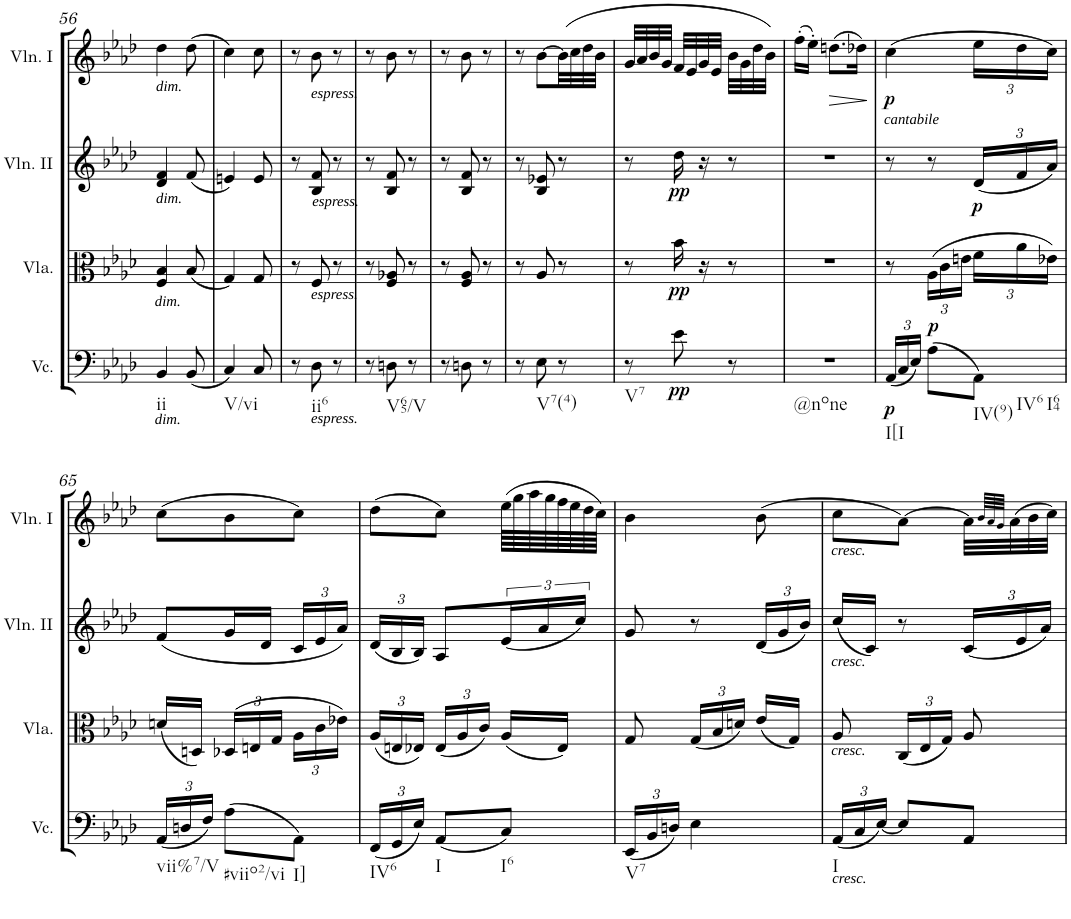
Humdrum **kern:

**kern	**dynam	**kern	**dynam	**kern	**dynam	**kern	**dynam
*part4	*part4	*part3	*part3	*part2	*part2	*part1	*part1
*staff4	*staff4	*staff3	*staff3	*staff2	*staff2	*staff1	*staff1
*I"Violoncello	*	*I"Viola	*	*I"Violin II	*	*I"Violin I	*
*I'Vc.	*	*I'Vla.	*	*I'Vln. II	*	*I'Vln. I	*
!!LO:PB:g=z
*clefF4	*	*clefC3	*	*clefG2	*	*clefG2	*
*k[b-e-a-d-]	*	*k[b-e-a-d-]	*	*k[b-e-a-d-]	*	*k[b-e-a-d-]	*
*A-:	*	*A-:	*	*A-:	*	*A-:	*
*M3/8	*	*M3/8	*	*M3/8	*	*M3/8	*
=56	=56	=56	=56	=56	=56	=56	=56
!	!	!	!	!	!	!LO:TX:b:i:t=dim.	!
!	!	!	!	!LO:TX:b:i:t=dim.	!	!	!
!	!	!LO:TX:b:i:t=dim.	!	!	!	!	!
!LO:TX:b:i:t=dim.	!	!	!	!	!	!	!
!LO:TX:b:t=ii	!	!	!	!	!	!	!
4BB-/	.	4F/ 4B-/	.	4d-/ 4f/	.	4dd-\	.
(8BB-/	.	(8B-/	.	(8f/	.	(8dd-\	.
=57	=57	=57	=57	=57	=57	=57	=57
!LO:TX:b:t=V/vi	!	!	!	!	!	!	!
4C/)	.	4G/)	.	4en/)	.	4cc\)	.
8C/	.	8G/	.	8e/	.	8cc\	.
=58	=58	=58	=58	=58	=58	=58	=58
8r	.	8r	.	8r	.	8r	.
!	!	!	!	!	!	!LO:TX:b:i:t=espress.	!
!	!	!	!	!LO:TX:b:i:t=espress.	!	!	!
!	!	!LO:TX:b:i:t=espress.	!	!	!	!	!
!LO:TX:b:i:t=espress.	!	!	!	!	!	!	!
!LO:TX:b:t=ii6	!	!	!	!	!	!	!
8D-\	.	8F/	.	8B-/ 8f/	.	8b-\	.
8r	.	8r	.	8r	.	8r	.
=59	=59	=59	=59	=59	=59	=59	=59
8r	.	8r	.	8r	.	8r	.
!LO:TX:b:t=V65/V	!	!	!	!	!	!	!
8Dn\	.	8F/ 8A-X/	.	8B-/ 8f/	.	8b-\	.
8r	.	8r	.	8r	.	8r	.
=60	=60	=60	=60	=60	=60	=60	=60
8r	.	8r	.	8r	.	8r	.
8Dn\	.	8F/ 8A-/	.	8B-/ 8f/	.	8b-\	.
8r	.	8r	.	8r	.	8r	.
=61	=61	=61	=61	=61	=61	=61	=61
8r	.	8r	.	8r	.	8r	.
!LO:TX:b:t=V7(4)	!	!	!	!	!	!	!
8E-\	.	8A-/	.	8B-/ 8e-X/	.	[8b-\L	.
8r	.	8r	.	8r	.	(32b-\LL]	.
.	.	.	.	.	.	32cc\	.
.	.	.	.	.	.	32dd-\	.
.	.	.	.	.	.	32b-\JJJ	.
=62	=62	=62	=62	=62	=62	=62	=62
!LO:TX:b:t=V7	!	!	!	!	!	!	!
8r	.	8r	.	8r	.	32g/LLL	.
.	.	.	.	.	.	32a-/	.
.	.	.	.	.	.	32b-/	.
.	.	.	.	.	.	32g/JJJ	.
!	!LO:DY:b	!	!LO:DY:b	!	!LO:DY:b	!	!
8e-\	pp	16b-\	pp	16dd-\	pp	32f/LLL	.
.	.	.	.	.	.	32e-/	.
.	.	16r	.	16r	.	32g/	.
.	.	.	.	.	.	32e-/JJJ	.
8r	.	8r	.	8r	.	32b-\LLL	.
.	.	.	.	.	.	32g\	.
.	.	.	.	.	.	32dd-\	.
.	.	.	.	.	.	32b-\JJJ)	.
=63	=63	=63	=63	=63	=63	=63	=63
!LO:TX:b:t=@none	!	!	!	!	!	!	!
4.r	.	4.r	.	4.r	.	(16ff'\LL	.
.	.	.	.	.	.	16ee-'\JJ)	.
!	!	!	!	!	!	!	!LO:HP:b
.	.	.	.	.	.	(8.ddn\L	>
.	.	.	.	.	.	16dd-X\Jk)	.
.	.	.	.	.	.	.	]
=64	=64	=64	=64	=64	=64	=64	=64
*Xbrackettup	*	*	*	*	*	*	*
!	!	!	!	!	!	!LO:TX:b:i:t=cantabile	!
!LO:TX:b:t=I[I	!	!	!	!	!	!	!
!	!LO:DY:b	!	!	!	!	!	!LO:DY:b
(24AA-/LL	p	8r	.	8r	.	(4cc\	p
24C/	.	.	.	.	.	.	.
24E-/JJ)	.	.	.	.	.	.	.
*	*	*Xbrackettup	*	*	*	*	*
!	!LO:DY:a	!	!	!	!	!	!
(8A-\L	p	(24A-\LL	.	8r	.	.	.
.	.	24c\	.	.	.	.	.
.	.	24en\JJ	.	.	.	.	.
*	*	*	*	*Xbrackettup	*	*Xbrackettup	*
!LO:TX:b:t=IV(9)	!	!	!	!	!	!	!
!LO:TX:b:t=IV6	!	!	!	!	!	!	!
!LO:TX:b:t=I64	!	!	!	!	!	!	!
!	!	!	!	!	!LO:DY:b	!	!
8AA-\J)	.	24f\LL	.	(24d-/LL	p	24ee-\LL	.
.	.	24a-\	.	24f/	.	24dd-\	.
.	.	24e-X\JJ)	.	24a-/JJ)	.	24cc\JJ)	.
!!LO:LB:g=z
=65	=65	=65	=65	=65	=65	=65	=65
!LO:TX:b:t=vii%7/V	!	!	!	!	!	!	!
(24AA-/LL	.	(16dn/LL	.	(8f/L	.	(8cc\L	.
24Dn/	.	.	.	.	.	.	.
.	.	16Dn/JJ)	.	.	.	.	.
24F/JJ)	.	.	.	.	.	.	.
!LO:TX:b:t=#viio2/vi	!	!	!	!	!	!	!
(8A-\L	.	(24D-X/LL	.	16g/L	.	8b-\	.
.	.	24En/	.	.	.	.	.
.	.	.	.	16d-/JJ	.	.	.
.	.	24G/JJ	.	.	.	.	.
!LO:TX:b:t=I]	!	!	!	!	!	!	!
8AA-\J)	.	24A-\LL	.	24c/LL	.	8cc\J)	.
.	.	24c\	.	24e-/	.	.	.
.	.	24e-X\JJ)	.	24a-/JJ)	.	.	.
=66	=66	=66	=66	=66	=66	=66	=66
!LO:TX:b:t=IV6	!	!	!	!	!	!	!
(24FF/LL	.	(24A-/LL	.	(24d-/LL	.	(8dd-\L	.
24GG/	.	24En/	.	24B-/	.	.	.
24E-/JJ)	.	24E-X/JJ)	.	24B-/JJ)	.	.	.
!LO:TX:b:t=I	!	!	!	!	!	!	!
(8AA-/L	.	(24E-/LL	.	8A-/L	.	8cc\J)	.
.	.	24A-/	.	.	.	.	.
.	.	24c/JJ)	.	.	.	.	.
*	*	*	*	*brackettup	*	*	*
!LO:TX:b:t=I6	!	!	!	!	!	!	!
8C/J)	.	(16A-/LL	.	(24e-/L	.	(64ee-\LLLL	.
.	.	.	.	.	.	64gg\	.
.	.	.	.	.	.	64aa-\	.
.	.	.	.	24a-/	.	.	.
.	.	.	.	.	.	64gg\	.
.	.	16E-/JJ)	.	.	.	64ff\	.
.	.	.	.	.	.	64ee-\	.
.	.	.	.	24cc/JJ)	.	.	.
.	.	.	.	.	.	64dd-\	.
.	.	.	.	.	.	64cc\JJJJ)	.
=67	=67	=67	=67	=67	=67	=67	=67
!LO:TX:b:t=V7	!	!	!	!	!	!	!
(24EE-/LL	.	8G/	.	8g/	.	4b-\	.
24BB-/	.	.	.	.	.	.	.
24Dn/JJ)	.	.	.	.	.	.	.
4E-\	.	(24G/LL	.	8r	.	.	.
.	.	24B-/	.	.	.	.	.
.	.	24dn/JJ)	.	.	.	.	.
*	*	*	*	*Xbrackettup	*	*	*
.	.	(16e-/LL	.	(24d-/LL	.	(8b-\	.
.	.	.	.	24g/	.	.	.
.	.	16G/JJ)	.	.	.	.	.
.	.	.	.	24b-/JJ)	.	.	.
=68	=68	=68	=68	=68	=68	=68	=68
!	!	!	!	!	!	!LO:TX:b:i:t=cresc.	!
!	!	!	!	!LO:TX:b:i:t=cresc.	!	!	!
!	!	!LO:TX:b:i:t=cresc.	!	!	!	!	!
!LO:TX:b:i:t=cresc.	!	!	!	!	!	!	!
!LO:TX:b:t=I	!	!	!	!	!	!	!
(24AA-/LL	.	8A-/	.	(16cc/LL	.	8cc\L	.
24C/	.	.	.	.	.	.	.
.	.	.	.	16c/JJ)	.	.	.
[24E-/JJ)	.	.	.	.	.	.	.
8E-/L]	.	(24C/LL	.	8r	.	[8a-\J)	.
.	.	24E-/	.	.	.	.	.
.	.	24G/JJ)	.	.	.	.	.
8AA-/J	.	8A-/	.	(24c/LL	.	32a-\LLL]	.
.	.	.	.	.	.	64qb-/LLLL	.
.	.	.	.	.	.	64qa-/	.
.	.	.	.	.	.	64qg/JJJJ	.
.	.	.	.	.	.	(32a-\	.
.	.	.	.	24e-/	.	.	.
.	.	.	.	.	.	32b-\	.
.	.	.	.	24a-/JJ)	.	.	.
.	.	.	.	.	.	32cc\JJJ)	.
=	=	=	=	=	=	=	=
*-	*-	*-	*-	*-	*-	*-	*-
